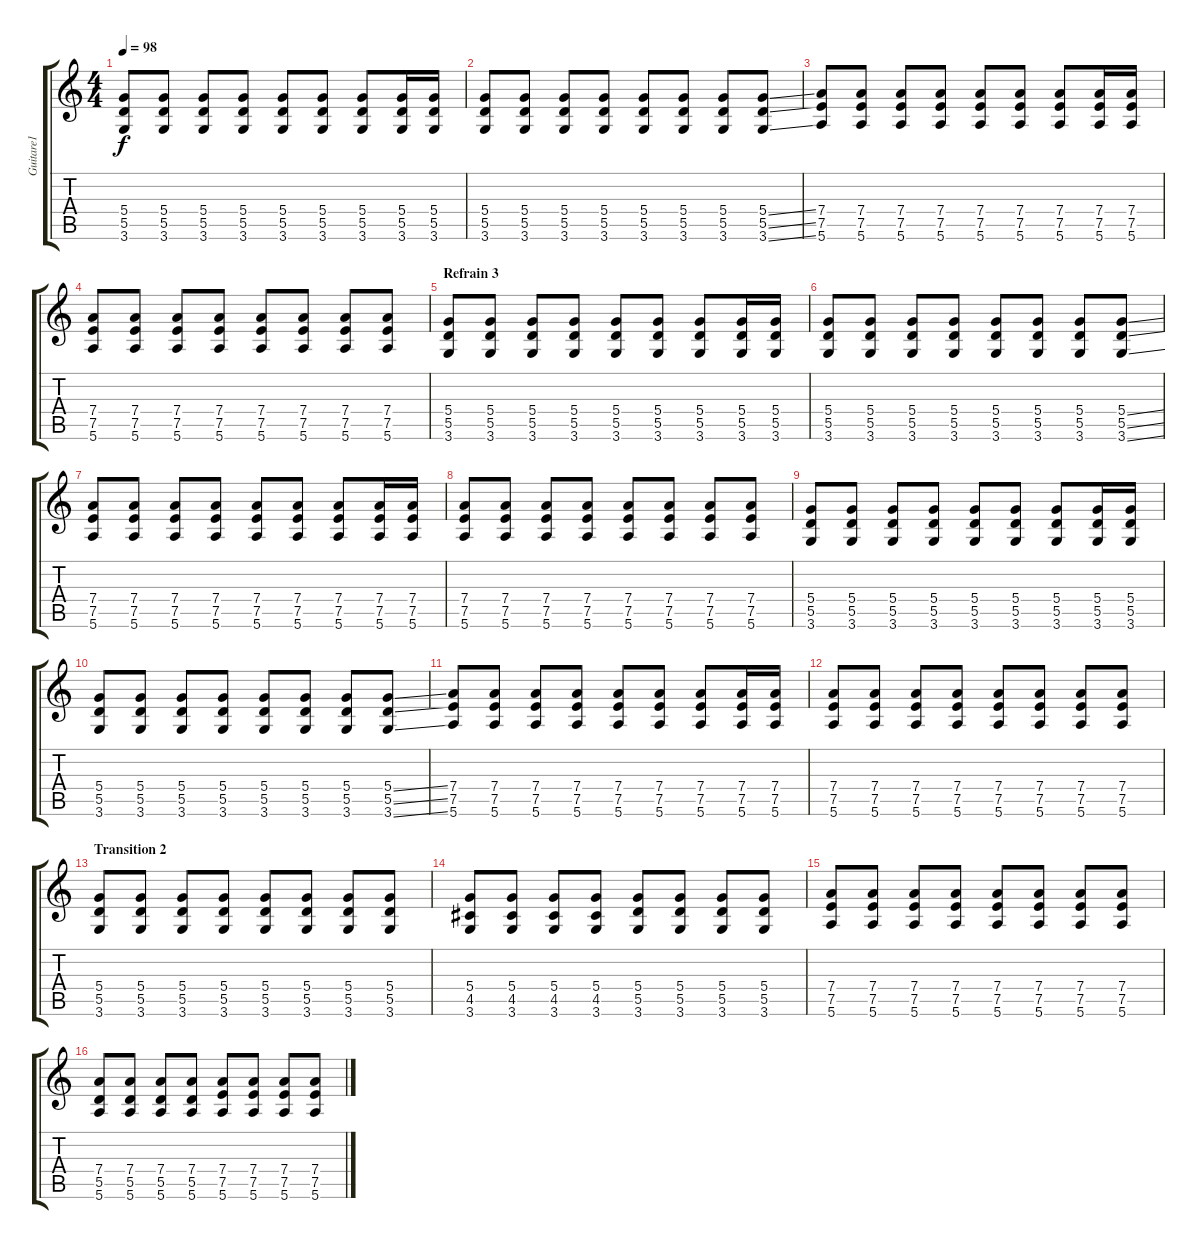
\track ("Guitare1" "Guitare1") {instrument electricguitarclean}
\staff {score tabs}
\tuning (E4 B3 G3 D3 A2 E2) {hide}
\ts (4 4)
\tempo 98
\clef g2
\ks c
(5.4 5.5 3.6).8{dy f} (5.4 5.5 3.6).8 (5.4 5.5 3.6).8 (5.4 5.5 3.6).8 (5.4 5.5 3.6).8 (5.4 5.5 3.6).8 (5.4 5.5 3.6).8 (5.4 5.5 3.6).16 (5.4 5.5 3.6).16 |
(5.4 5.5 3.6).8 (5.4 5.5 3.6).8 (5.4 5.5 3.6).8 (5.4 5.5 3.6).8 (5.4 5.5 3.6).8 (5.4 5.5 3.6).8 (5.4 5.5 3.6).8 (5.4{ss} 5.5{ss} 3.6{ss}).8 |
(7.4 7.5 5.6).8 (7.4 7.5 5.6).8 (7.4 7.5 5.6).8 (7.4 7.5 5.6).8 (7.4 7.5 5.6).8 (7.4 7.5 5.6).8 (7.4 7.5 5.6).8 (7.4 7.5 5.6).16 (7.4 7.5 5.6).16 |
(7.4 7.5 5.6).8 (7.4 7.5 5.6).8 (7.4 7.5 5.6).8 (7.4 7.5 5.6).8 (7.4 7.5 5.6).8 (7.4 7.5 5.6).8 (7.4 7.5 5.6).8 (7.4 7.5 5.6).8 |
\section ("" "Refrain 3")
(5.4 5.5 3.6).8 (5.4 5.5 3.6).8 (5.4 5.5 3.6).8 (5.4 5.5 3.6).8 (5.4 5.5 3.6).8 (5.4 5.5 3.6).8 (5.4 5.5 3.6).8 (5.4 5.5 3.6).16 (5.4 5.5 3.6).16 |
(5.4 5.5 3.6).8 (5.4 5.5 3.6).8 (5.4 5.5 3.6).8 (5.4 5.5 3.6).8 (5.4 5.5 3.6).8 (5.4 5.5 3.6).8 (5.4 5.5 3.6).8 (5.4{ss} 5.5{ss} 3.6{ss}).8 |
(7.4 7.5 5.6).8 (7.4 7.5 5.6).8 (7.4 7.5 5.6).8 (7.4 7.5 5.6).8 (7.4 7.5 5.6).8 (7.4 7.5 5.6).8 (7.4 7.5 5.6).8 (7.4 7.5 5.6).16 (7.4 7.5 5.6).16 |
(7.4 7.5 5.6).8 (7.4 7.5 5.6).8 (7.4 7.5 5.6).8 (7.4 7.5 5.6).8 (7.4 7.5 5.6).8 (7.4 7.5 5.6).8 (7.4 7.5 5.6).8 (7.4 7.5 5.6).8 |
(5.4 5.5 3.6).8 (5.4 5.5 3.6).8 (5.4 5.5 3.6).8 (5.4 5.5 3.6).8 (5.4 5.5 3.6).8 (5.4 5.5 3.6).8 (5.4 5.5 3.6).8 (5.4 5.5 3.6).16 (5.4 5.5 3.6).16 |
(5.4 5.5 3.6).8 (5.4 5.5 3.6).8 (5.4 5.5 3.6).8 (5.4 5.5 3.6).8 (5.4 5.5 3.6).8 (5.4 5.5 3.6).8 (5.4 5.5 3.6).8 (5.4{ss} 5.5{ss} 3.6{ss}).8 |
(7.4 7.5 5.6).8 (7.4 7.5 5.6).8 (7.4 7.5 5.6).8 (7.4 7.5 5.6).8 (7.4 7.5 5.6).8 (7.4 7.5 5.6).8 (7.4 7.5 5.6).8 (7.4 7.5 5.6).16 (7.4 7.5 5.6).16 |
(7.4 7.5 5.6).8 (7.4 7.5 5.6).8 (7.4 7.5 5.6).8 (7.4 7.5 5.6).8 (7.4 7.5 5.6).8 (7.4 7.5 5.6).8 (7.4 7.5 5.6).8 (7.4 7.5 5.6).8 |
\section ("" "Transition 2")
(5.4 5.5 3.6).8 (5.4 5.5 3.6).8 (5.4 5.5 3.6).8 (5.4 5.5 3.6).8 (5.4 5.5 3.6).8 (5.4 5.5 3.6).8 (5.4 5.5 3.6).8 (5.4 5.5 3.6).8 |
(5.4 4.5 3.6).8 (5.4 4.5 3.6).8 (5.4 4.5 3.6).8 (5.4 4.5 3.6).8 (5.4 5.5 3.6).8 (5.4 5.5 3.6).8 (5.4 5.5 3.6).8 (5.4 5.5 3.6).8 |
(7.4 7.5 5.6).8 (7.4 7.5 5.6).8 (7.4 7.5 5.6).8 (7.4 7.5 5.6).8 (7.4 7.5 5.6).8 (7.4 7.5 5.6).8 (7.4 7.5 5.6).8 (7.4 7.5 5.6).8 |
(7.4 5.5 5.6).8 (7.4 5.5 5.6).8 (7.4 5.5 5.6).8 (7.4 5.5 5.6).8 (7.4 7.5 5.6).8 (7.4 7.5 5.6).8 (7.4 7.5 5.6).8 (7.4 7.5 5.6).8
